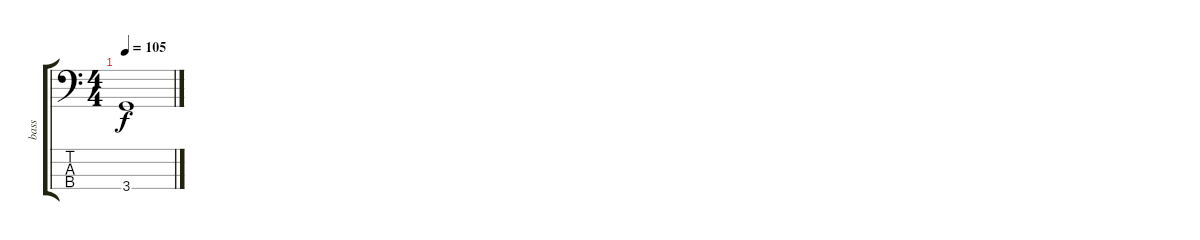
\track ("bass" "bass") {instrument electricbasspick}
\staff {score tabs}
\tuning (G2 D2 A1 E1) {hide}
\ts (4 4)
\tempo 105
\clef f4
\ks c
3.4.1{dy f}
